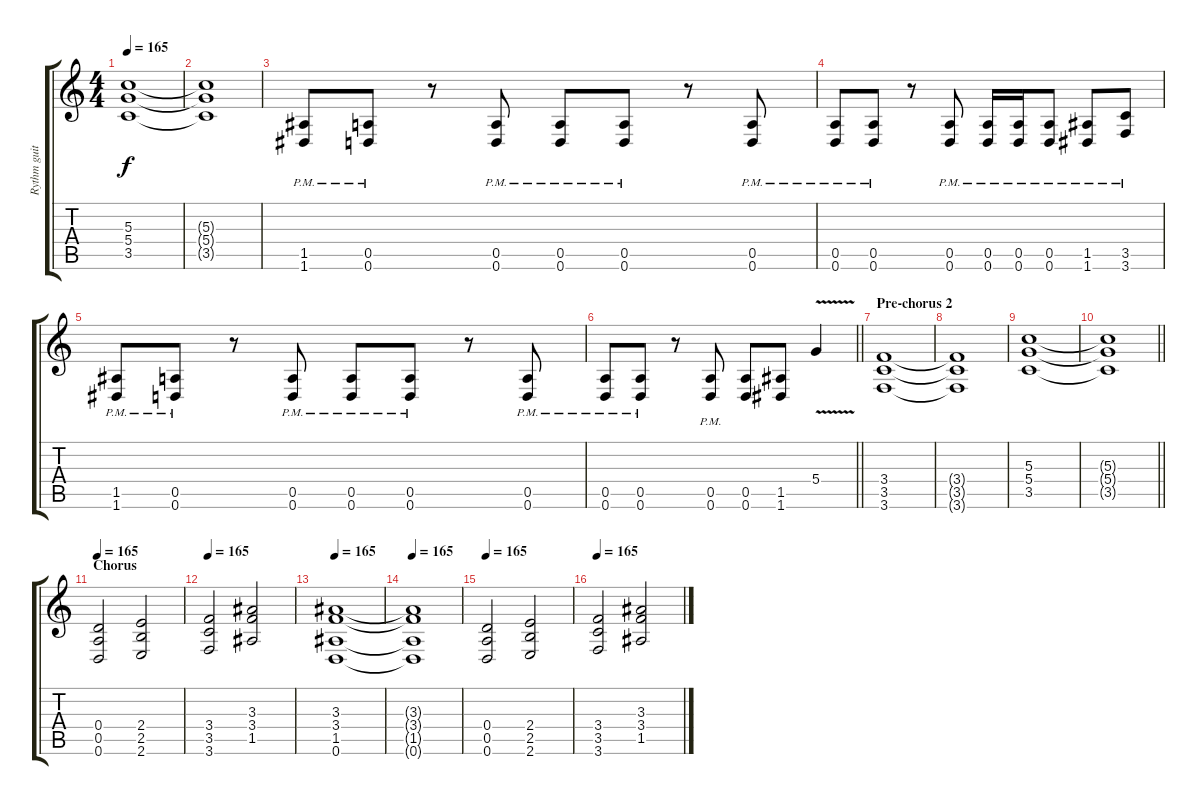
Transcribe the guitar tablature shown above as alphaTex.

\track ("Rythm guitar" "Rythm guit") {instrument distortionguitar}
\staff {score tabs}
\tuning (E4 B3 G3 D3 A2 D2) {hide}
\ts (4 4)
\tempo 165
\clef g2
\ks c
(5.3 5.4 3.5).1{dy f} |
(5.3{t} 5.4{t} 3.5{t}).1 |
(1.5{pm} 1.6{pm}).8 (0.5{pm} 0.6{pm}).8 r.8 (0.5{pm} 0.6{pm}).8 (0.5{pm} 0.6{pm}).8 (0.5{pm} 0.6{pm}).8 r.8 (0.5{pm} 0.6{pm}).8 |
(0.5{pm} 0.6{pm}).8 (0.5{pm} 0.6{pm}).8 r.8 (0.5{pm} 0.6{pm}).8 (0.5{pm} 0.6{pm}).16 (0.5{pm} 0.6{pm}).16 (0.5{pm} 0.6{pm}).8 (1.5{pm} 1.6{pm}).8 (3.5{pm} 3.6{pm}).8 |
(1.5{pm} 1.6{pm}).8 (0.5{pm} 0.6{pm}).8 r.8 (0.5{pm} 0.6{pm}).8 (0.5{pm} 0.6{pm}).8 (0.5{pm} 0.6{pm}).8 r.8 (0.5{pm} 0.6{pm}).8 |
\barLineRight lightlight
(0.5{pm} 0.6{pm}).8 (0.5{pm} 0.6{pm}).8 r.8 (0.5{pm} 0.6{pm}).8 (0.5 0.6).8 (1.5 1.6).8 5.4{v}.4 |
\section ("" "Pre-chorus 2")
(3.4 3.5 3.6).1 |
(3.4{t} 3.5{t} 3.6{t}).1 |
(5.3 5.4 3.5).1 |
\barLineRight lightlight
(5.3{t} 5.4{t} 3.5{t}).1 |
\section ("" "Chorus")
\tempo 165
(0.4 0.5 0.6).2 (2.4 2.5 2.6).2 |
\tempo 165
(3.4 3.5 3.6).2 (3.3 3.4 1.5).2 |
\tempo 165
(3.3 3.4 1.5 0.6).1 |
\tempo 165
(3.3{t} 3.4{t} 1.5{t} 0.6{t}).1 |
\tempo 165
(0.4 0.5 0.6).2 (2.4 2.5 2.6).2 |
\tempo 165
(3.4 3.5 3.6).2 (3.3 3.4 1.5).2
